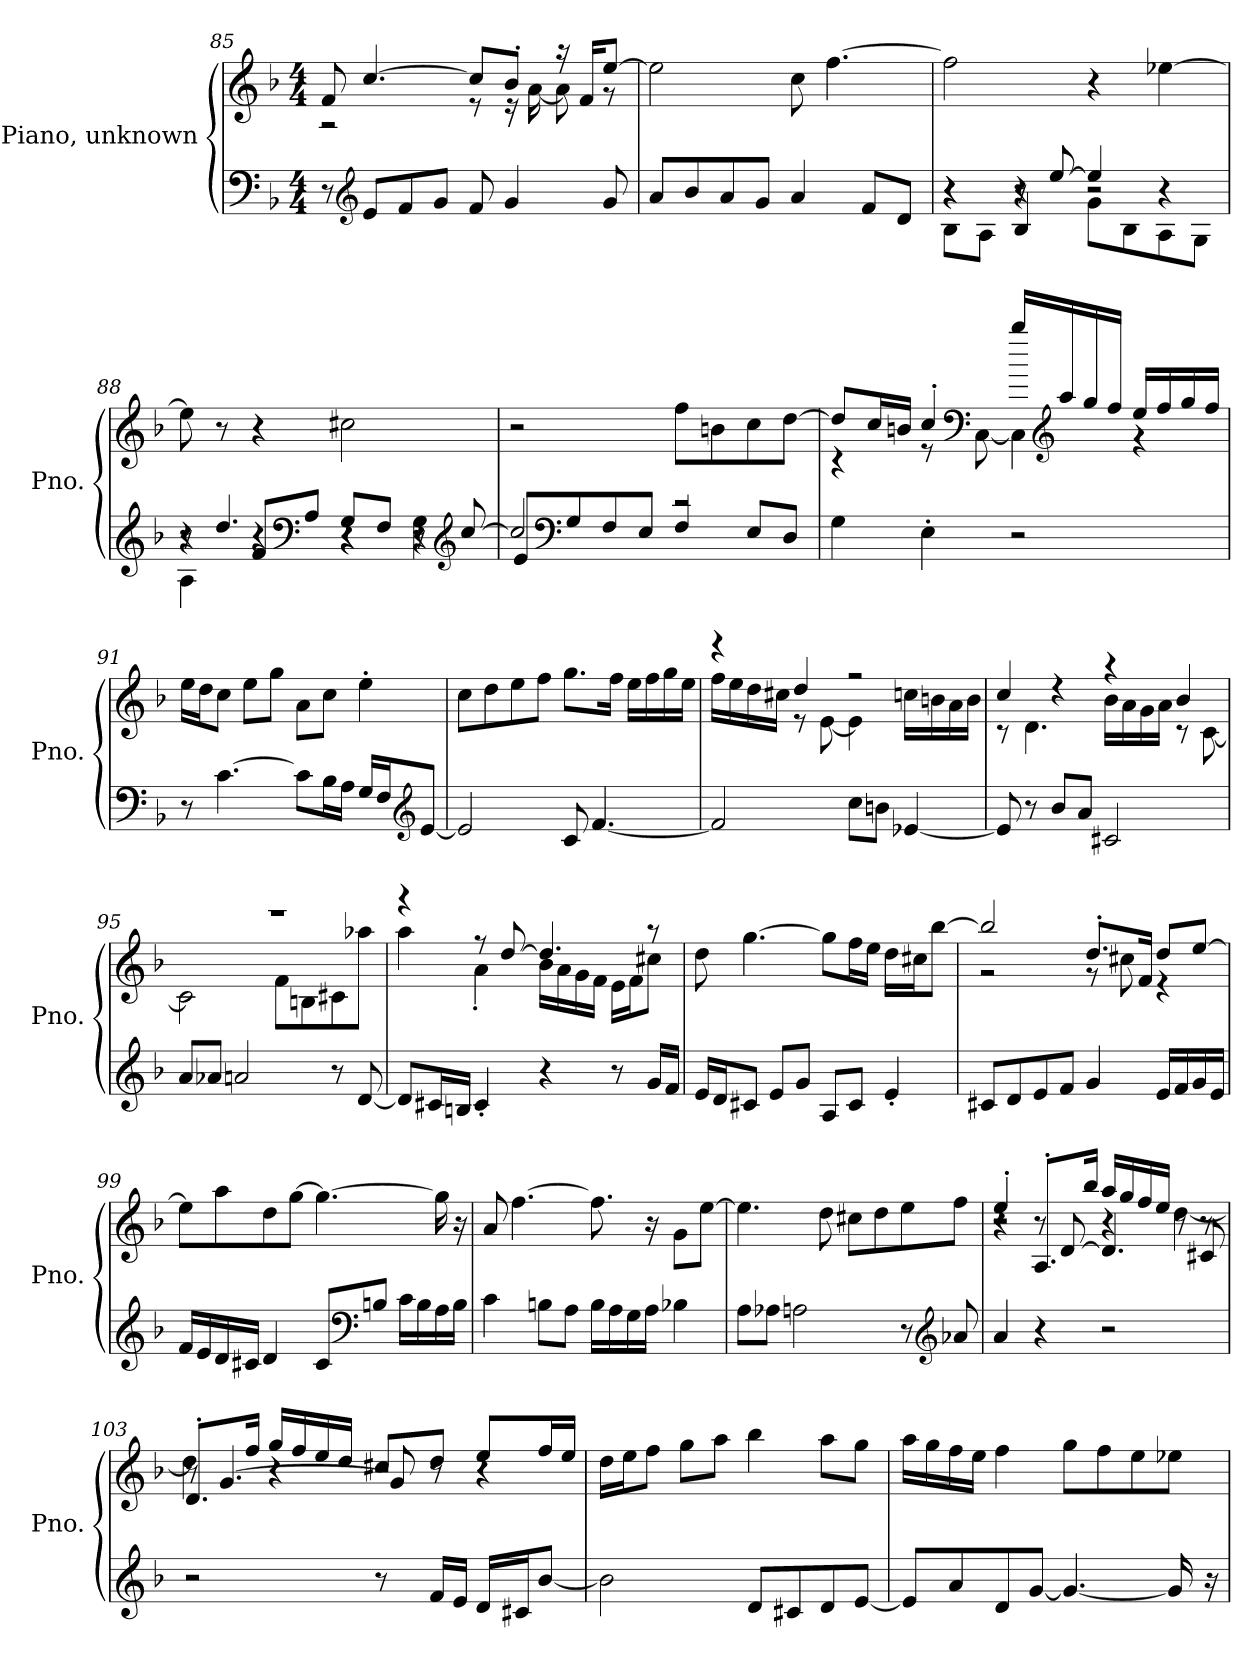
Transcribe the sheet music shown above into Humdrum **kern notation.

**kern	**kern
*part1	*part1
*staff2	*staff1
*I"Piano, unknown	*
*I'Pno.	*
*clefF4	*clefG2
*k[b-]	*k[b-]
*M4/4	*M4/4
=85	=85
*	*^
8r	8f/	2r
*clefG2	*	*
8e/L	[4.cc/	.
8f/	.	.
8g/J	.	.
8f/	8cc/L]	8r
4g/	8b-'/J	16r
.	.	[16a\
.	16r	8a\]
.	16f/KL	.
8g/	[8ee/J	8r
*	*v	*v
=86	=86
8a/L	2ee\]
8b-/	.
8a/	.
8g/J	.
4a/	8cc\
.	[4.ff\
8f/L	.
8d/J	.
=87	=87
*^	*
*	*^	*
4r	8B-\L	4r	2ff\]
.	8A\J	.	.
8r	4r	4B-/	.
[8ee/	.	.	.
4ee/]	8g\L	2r	4r
.	8B-\	.	.
4r	8A\	.	[4ee-X\
.	8G\J	.	.
!!LO:PB:g=z
=88	=88	=88	=88
8r	4A\	4r	8ee-\]
4.dd/	.	.	8r
.	4r	8f/L	4r
*clefF4	*	*	*
.	.	8A/J	.
4r	4r	8G/L	2cc#X\
.	.	8F/J	.
8r	4G\	4r	.
*clefG2	*	*	*
[8cc/	.	.	.
*	*v	*v	*
=89	=89	=89
2cc/]	8e/L	2r
*clefF4	*	*
.	8G/	.
.	8F/	.
.	8E/J	.
2r	4F/	8ff\L
.	.	8bn\
.	8E/L	8cc\
.	8D/J	[8dd\J
*v	*v	*
=90	=90
*	*^
4G\	8dd/L]	4r
.	16cc/L	.
.	16bn/JJ	.
4E'\	4cc'/	8r
*	*clefF4	*
.	.	[8C\
2r	16bb-/LL	4C\]
*	*clefG2	*
.	16aa/	.
.	16gg/	.
.	16ff/JJ	.
.	16ee/LL	4r
.	16ff/	.
.	16gg/	.
.	16ff/JJ	.
*	*v	*v
!!LO:LB:g=z
=91	=91
8r	16ee\LL
.	16dd\J
[4.c\	8cc\J
.	8ee\L
.	8gg\J
8c\L]	8a\L
16B-\L	8cc\J
16A\JJ	.
16G/LL	4ee'\
16F/J	.
*clefG2	*
[8e/J	.
=92	=92
2e/]	8cc\L
.	8dd\
.	8ee\
.	8ff\J
8c/	8.gg\L
[4.f/	.
.	16ff\Jk
.	16ee\LL
.	16ff\
.	16gg\
.	16ee\JJ
=93	=93
*	*^
2f/]	4r	16ff\LL
.	.	16ee\
.	.	16dd\
.	.	16cc#X\JJ
.	4dd/	8r
.	.	[8e\
8cc\L	2r	4e\]
8bn\J	.	.
[4e-X/	.	16ccn\LL
.	.	16bn\
.	.	16a\
.	.	16b\JJ
!!LO:LB:g=z	!!
=94	=94	=94
8e-/]	4cc/	8r
8r	.	4.d\
8b-/L	4r	.
8a/J	.	.
2c#X/	4r	16b-\LL
.	.	16a\
.	.	16g\
.	.	16a\JJ
.	4b-/	8r
.	.	[8c\
=95	=95	=95
8a/L	1r	2c\]
8a-X/J	.	.
2an/	.	.
.	.	8f\L
.	.	8Bn\
8r	.	8c#X\
[8d/	.	8aa-X\J
=96	=96	=96
8d/L]	4r	4aa\
16c#X/L	.	.
16Bn/JJ	.	.
4c#'/	8r	4a'\
.	[8dd/	.
4r	4.dd/]	16b-\LL
.	.	16a\
.	.	16g\
.	.	16f\JJ
8r	.	16e\LL
.	.	16f\J
16g/LL	8r	8cc#X\J
16f/JJ	.	.
*	*v	*v
!!LO:LB:g=z
=97	=97
16e/LL	8dd\
16d/J	.
8c#X/J	[4.gg\
8e/L	.
8g/J	.
8A/L	8gg\L]
8c#/J	16ff\L
.	16ee\JJ
4e'/	16dd\LL
.	16cc#X\J
.	[8bb-\J
=98	=98
*	*^
8c#X/L	2bb-/]	2r
8d/	.	.
8e/	.	.
8f/J	.	.
4g/	8.dd'/L	8r
.	.	8cc#X\
.	16f/Jk	.
16e/LL	8dd/L	4r
16f/	.	.
16g/	[8ee/J	.
16e/JJ	.	.
*	*v	*v
=99	=99
16f/LL	8ee\L]
16e/	.
16d/	8aa\
16c#X/JJ	.
4d/	8dd\
.	[8gg\J
8c#/L	4.gg\_
*clefF4	*
8Bn/J	.
16c#\LL	.
16B\	.
16A\	16gg\]
16B\JJ	16r
!!LO:LB:g=z
=100	=100
4c\	8a/
.	[4.ff\
8Bn\L	.
8A\J	.
16B\LL	8.ff\]
16A\	.
16G\	.
16A\JJ	16r
4B-X\	8g\L
.	[8ee\J
=101	=101
8A\L	4.ee\]
8A-X\J	.
2An\	.
.	8dd\
.	8cc#X\L
.	8dd\
8r	8ee\
*clefG2	*
8a-X/	8ff\J
=102	=102
*	*^
*	*	*^
4a/	4ee'/	2r	4r
4r	8.A'/L	.	8r
.	.	.	[8d/
.	16bb-/Jk	.	.
2r	16aa/LL	4r	4.d/]
.	16gg/	.	.
.	16ff/	.	.
.	16ee/JJ	.	.
.	8r	[4dd\	.
.	8c#X/	.	8r
!!LO:LB:g=z	!!	!!
=103	=103	=103	=103
2r	8.d'/L	4dd\]	8r
.	.	.	[4.g/
.	16ff/Jk	.	.
.	16gg/LL	4r	.
.	16ff/	.	.
.	16ee/	.	.
.	16dd/JJ	.	.
8r	8cc#X/L	2r	8g/]
16f/LL	8dd/J	.	8r
16e/JJ	.	.	.
16d/LL	8ee/L	.	4r
16c#X/J	.	.	.
[8b-/J	16ff/L	.	.
.	16ee/JJ	.	.
*	*v	*v	*v
=104	=104
2b-\]	16dd\LL
.	16ee\J
.	8ff\J
.	8gg\L
.	8aa\J
8d/L	4bb-\
8c#X/	.
8d/	8aa\L
[8e/J	8gg\J
=105	=105
8e/L]	16aa\LL
.	16gg\
8a/	16ff\
.	16ee\JJ
8d/	4ff\
[8g/J	.
4.g/_	8gg\L
.	8ff\
.	8ee\
16g/]	8ee-X\J
16r	.
=	=
*-	*-
